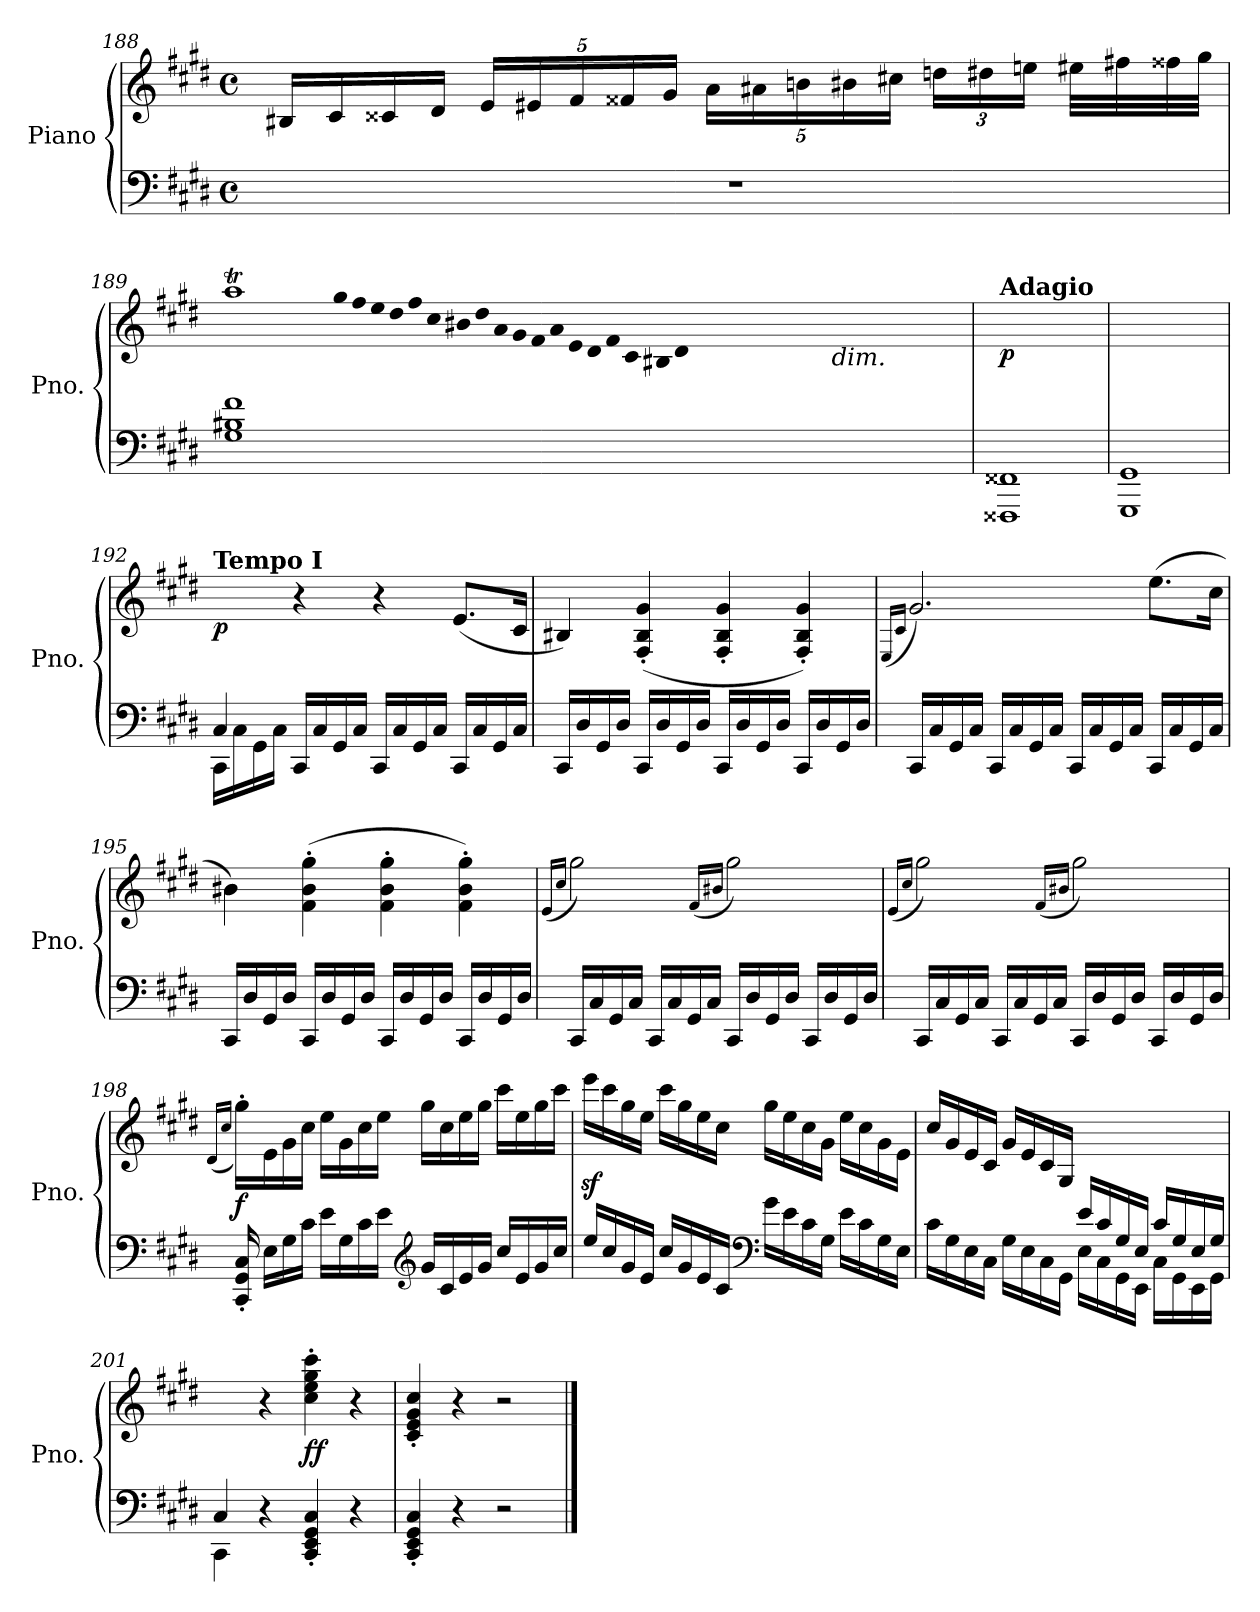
**kern	**kern	**dynam
*part1	*part1	*part1
*staff2	*staff1	*staff1/2
*I"Piano	*	*
*I'Pno.	*	*
!!LO:LB:g=z
*clefF4	*clefG2	*
*k[f#c#g#d#]	*k[f#c#g#d#]	*
*M4/4	*M4/4	*
*met(c)	*met(c)	*
=188	=188	=188
1r	16B#X/LL	.
.	16c#/	.
.	16c##X/	.
.	16d#/JJ	.
*	*Xbrackettup	*
.	20e/LL	.
.	20e#X/	.
.	20f#/	.
.	20f##X/	.
.	20g#/JJ	.
.	20a\LL	.
.	20a#X\	.
.	20bn\	.
.	20b#X\	.
.	20cc#X\JJ	.
.	24ddn\LL	.
.	24dd#X\	.
.	24een\JJ	.
.	32ee#X\LLL	.
.	32ff#X\	.
.	32ff##X\	.
.	32gg#\JJJ	.
=189	=189	=189
*^	*	*
160%247ryy	1G# 1B#X 1f#	(>1aaT	.
*	*	*Xtuplet	*
!	!	!LO:N:vis=8	!
.	4ryy	960%29gg#\L	.
!	!	!LO:N:vis=8	!
.	.	960%29ff#\	.
!	!	!LO:N:vis=8	!
.	.	960%29ee\	.
!	!	!LO:N:vis=8	!
.	.	960%29dd#\	.
!	!	!LO:N:vis=8	!
.	.	960%29ff#\	.
!	!	!LO:N:vis=8	!
.	.	960%29cc#\	.
!	!	!LO:N:vis=8	!
.	.	960%29b#X\	.
!	!	!LO:N:vis=8	!
.	.	960%29dd#\	.
!	!	!LO:N:vis=8	!
.	.	960%29a\	.
.	4ryy	.	.
!	!	!LO:N:vis=8	!
.	.	960%29g#\	.
!	!	!LO:N:vis=8	!
.	.	960%29f#\	.
!	!	!LO:N:vis=8	!
.	.	960%29a\	.
!	!	!LO:N:vis=8	!
.	.	960%29e\	.
!	!	!LO:N:vis=8	!
.	.	960%29d#\	.
!	!	!LO:N:vis=8	!
.	.	960%29f#\	.
!	!	!LO:N:vis=8	!
.	.	960%29c#\	.
!	!	!LO:N:vis=8	!
.	.	960%29B#X\	.
.	4ryy	.	.
!	!	!LO:N:vis=8	!
.	.	960%29d#\	.
!LO:N:vis=8	!	!	!
960%29A/	.	120%29ryy	.
!LO:N:vis=8	!	!	!
960%29G#/	.	.	.
!LO:N:vis=8	!	!	!
960%29F#/	.	.	.
!LO:N:vis=8	!	!	!
960%29A/	.	.	.
!LO:N:vis=8	!	!	!
960%29E/	.	.	.
!LO:N:vis=8	!	!	!
960%29D#/	.	.	.
!LO:N:vis=8	!	!	!
960%29F#/	.	.	.
.	4ryy	.	.
!LO:N:vis=8	!	!	!
960%29C#/	.	.	.
!	!	!LO:TX:b:i:t=dim.	!
!LO:N:vis=8	!	!	!
960%29BB#X/J	.	480%103ryy	.
!LO:N:vis=4	!	!	!
480%29D#'/	.	.	.
!LO:N:vis=4	!	!	!
480%29AA'/	.	.	.
!LO:N:vis=4	!	!	!
480%29GG#'/	.	.	.
320ryy	.	.	.
!!LO:LB:g=z
=190	=190	=190	=190
!	!	!LO:TX:a:B:t=Adagio	!
!	!	!	!LO:DY:b
1FF##X)	1FFF##X	1ryy	p
=191	=191	=191	=191
1GG#	1GGG#	1ryy	.
=192	=192	=192	=192
!	!	!LO:TX:a:B:t=Tempo I	!
!	!	!	!LO:DY:b
4C#/	16CC#\LL	4ryy	p
.	16C#\	.	.
.	16GG#\	.	.
.	16C#\JJ	.	.
2.ryy	16CC#/LL	4r	.
.	16C#/	.	.
.	16GG#/	.	.
.	16C#/JJ	.	.
.	16CC#/LL	4r	.
.	16C#/	.	.
.	16GG#/	.	.
.	16C#/JJ	.	.
.	16CC#/LL	(<8.e/L	.
.	16C#/	.	.
.	16GG#/	.	.
.	16C#/JJ	16c#/Jk	.
*v	*v	*	*
=193	=193	=193
16CC#/LL	4B#X/)	.
16D#/	.	.
16GG#/	.	.
16D#/JJ	.	.
16CC#/LL	(>4F#/' 4B#/' 4g#/'	.
16D#/	.	.
16GG#/	.	.
16D#/JJ	.	.
16CC#/LL	4F#/' 4B#/' 4g#/'	.
16D#/	.	.
16GG#/	.	.
16D#/JJ	.	.
16CC#/LL	4F#/' 4B#/' 4g#/')	.
16D#/	.	.
16GG#/	.	.
16D#/JJ	.	.
!!LO:LB:g=z
=194	=194	=194
.	(<16qE/LL	.
.	16qc#/JJ	.
16CC#/LL	2.g#/)	.
16C#/	.	.
16GG#/	.	.
16C#/JJ	.	.
16CC#/LL	.	.
16C#/	.	.
16GG#/	.	.
16C#/JJ	.	.
16CC#/LL	.	.
16C#/	.	.
16GG#/	.	.
16C#/JJ	.	.
16CC#/LL	(>8.ee\L	.
16C#/	.	.
16GG#/	.	.
16C#/JJ	16cc#\Jk	.
=195	=195	=195
16CC#/LL	4b#X\)	.
16D#/	.	.
16GG#/	.	.
16D#/JJ	.	.
16CC#/LL	(>4f#\' 4b#\' 4gg#\'	.
16D#/	.	.
16GG#/	.	.
16D#/JJ	.	.
16CC#/LL	4f#\' 4b#\' 4gg#\'	.
16D#/	.	.
16GG#/	.	.
16D#/JJ	.	.
16CC#/LL	4f#\' 4b#\' 4gg#\')	.
16D#/	.	.
16GG#/	.	.
16D#/JJ	.	.
=196	=196	=196
.	(<16qe/LL	.
.	16qcc#/JJ	.
16CC#/LL	2gg#\)	.
16C#/	.	.
16GG#/	.	.
16C#/JJ	.	.
16CC#/LL	.	.
16C#/	.	.
16GG#/	.	.
16C#/JJ	.	.
.	(<16qf#/LL	.
.	16qb#X/JJ	.
16CC#/LL	2gg#\)	.
16D#/	.	.
16GG#/	.	.
16D#/JJ	.	.
16CC#/LL	.	.
16D#/	.	.
16GG#/	.	.
16D#/JJ	.	.
!!LO:LB:g=z
=197	=197	=197
.	(<16qe/LL	.
.	16qcc#/JJ	.
16CC#/LL	2gg#\)	.
16C#/	.	.
16GG#/	.	.
16C#/JJ	.	.
16CC#/LL	.	.
16C#/	.	.
16GG#/	.	.
16C#/JJ	.	.
.	(<16qf#/LL	.
.	16qb#X/JJ	.
16CC#/LL	2gg#\)	.
16D#/	.	.
16GG#/	.	.
16D#/JJ	.	.
16CC#/LL	.	.
16D#/	.	.
16GG#/	.	.
16D#/JJ	.	.
=198	=198	=198
.	(>16qd#/LL	.
.	16qcc#/JJ	.
!	!	!LO:DY:b
16CC#/' 16GG#/' 16C#/'	16gg#'\LL)	f
16E\LL	(>16e\	.
16G#\	16g#\	.
16c#\JJ	16cc#\JJ	.
16e\LL	16ee\LL	.
16G#\	16g#\	.
16c#\	16cc#\	.
16e\JJ	16ee\JJ	.
*clefG2	*	*
16g#/LL	16gg#\LL	.
16c#/	16cc#\	.
16e/	16ee\	.
16g#/JJ	16gg#\JJ	.
16cc#/LL	16ccc#\LL	.
16e/	16ee\	.
16g#/	16gg#\	.
16cc#/JJ	16ccc#\JJ	.
!!LO:LB:g=z
=199	=199	=199
16ee/LL	16eeez<\LL	.
16cc#/	16ccc#\	.
16g#/	16gg#\	.
16e/JJ	16ee\JJ	.
16cc#/LL	16ccc#\LL	.
16g#/	16gg#\	.
16e/	16ee\	.
16c#/JJ	16cc#\JJ	.
*clefF4	*	*
16g#\LL	16gg#\LL	.
16e\	16ee\	.
16c#\	16cc#\	.
16G#\JJ	16g#\JJ	.
16e\LL	16ee\LL	.
16c#\	16cc#\	.
16G#\	16g#\	.
16E\JJ	16e\JJ	.
=200	=200	=200
*^	*	*
2ryy	16c#\LL	16cc#/LL	.
.	16G#\	16g#/	.
.	16E\	16e/	.
.	16C#\JJ	16c#/JJ	.
.	16G#\LL	16g#/LL	.
.	16E\	16e/	.
.	16C#\	16c#/	.
.	16GG#\JJ	16G#/JJ	.
16e/LL	16E\LL	2ryy	.
16c#/	16C#\	.	.
16G#/	16GG#\	.	.
16E/JJ	16EE\JJ	.	.
16c#/LL	16C#\LL	.	.
16G#/	16GG#\	.	.
16E/	16EE\	.	.
16G#/JJ	16GG#\JJ	.	.
=201	=201	=201	=201
4C#/)	4CC#\	4ryy	.
2.ryy	4r	4r	.
!	!	!	!LO:DY:b
.	4CC#/' 4EE/' 4GG#/' 4C#/'	4cc#\' 4ee\' 4gg#\' 4ccc#\'	ff
.	4r	4r	.
*v	*v	*	*
=202	=202	=202
4CC#/' 4EE/' 4GG#/' 4C#/'	4c#/' 4e/' 4g#/' 4cc#/'	.
4r	4r	.
2r	2r	.
==	==	==
*-	*-	*-
